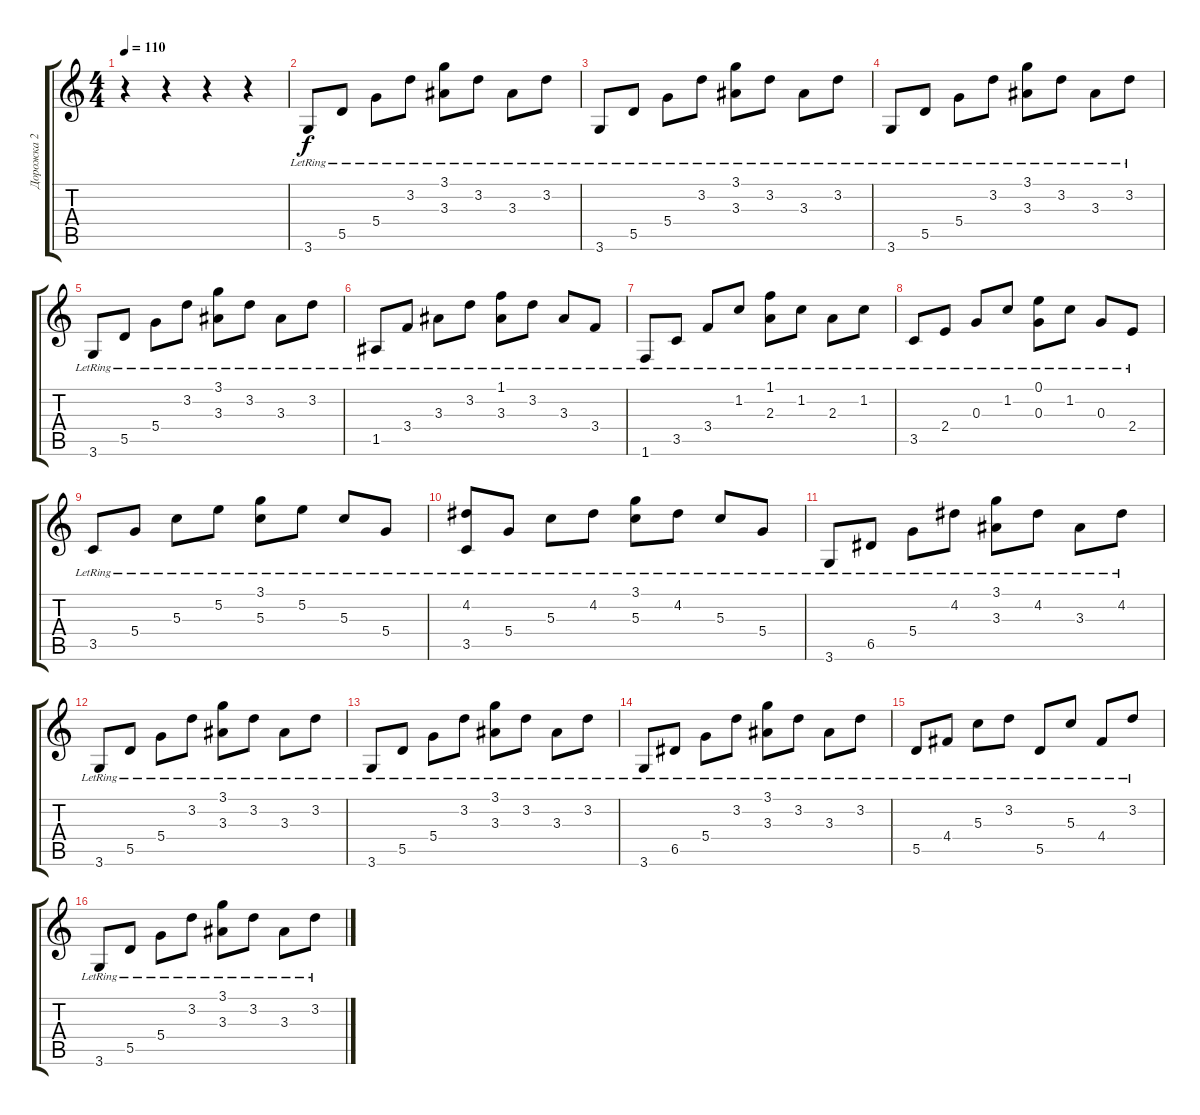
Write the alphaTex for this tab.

\track ("Дорожка 2" "Дорожка 2") {instrument acousticguitarnylon}
\staff {score tabs}
\tuning (E4 B3 G3 D3 A2 E2) {hide}
\ts (4 4)
\tempo 110
\clef g2
\ks c
r.4{dy f instrument acousticguitarnylon} r.4 r.4 r.4 |
3.6{lr}.8 5.5{lr}.8 5.4{lr}.8 3.2{lr}.8 (3.1{lr} 3.3{lr}).8 3.2{lr}.8 3.3{lr}.8 3.2{lr}.8 |
3.6{lr}.8 5.5{lr}.8 5.4{lr}.8 3.2{lr}.8 (3.1{lr} 3.3{lr}).8 3.2{lr}.8 3.3{lr}.8 3.2{lr}.8 |
3.6{lr}.8 5.5{lr}.8 5.4{lr}.8 3.2{lr}.8 (3.1{lr} 3.3{lr}).8 3.2{lr}.8 3.3{lr}.8 3.2{lr}.8 |
3.6{lr}.8 5.5{lr}.8 5.4{lr}.8 3.2{lr}.8 (3.1{lr} 3.3{lr}).8 3.2{lr}.8 3.3{lr}.8 3.2{lr}.8 |
1.5{lr}.8 3.4{lr}.8 3.3{lr}.8 3.2{lr}.8 (1.1{lr} 3.3{lr}).8 3.2{lr}.8 3.3{lr}.8 3.4{lr}.8 |
1.6{lr}.8 3.5{lr}.8 3.4{lr}.8 1.2{lr}.8 (1.1{lr} 2.3{lr}).8 1.2{lr}.8 2.3{lr}.8 1.2{lr}.8 |
3.5{lr}.8 2.4{lr}.8 0.3{lr}.8 1.2{lr}.8 (0.1{lr} 0.3{lr}).8 1.2{lr}.8 0.3{lr}.8 2.4{lr}.8 |
3.5{lr}.8 5.4{lr}.8 5.3{lr}.8 5.2{lr}.8 (3.1{lr} 5.3{lr}).8 5.2{lr}.8 5.3{lr}.8 5.4{lr}.8 |
(4.2{lr} 3.5{lr}).8 5.4{lr}.8 5.3{lr}.8 4.2{lr}.8 (3.1{lr} 5.3{lr}).8 4.2{lr}.8 5.3{lr}.8 5.4{lr}.8 |
3.6{lr}.8 6.5{lr}.8 5.4{lr}.8 4.2{lr}.8 (3.1{lr} 3.3{lr}).8 4.2{lr}.8 3.3{lr}.8 4.2{lr}.8 |
3.6{lr}.8 5.5{lr}.8 5.4{lr}.8 3.2{lr}.8 (3.1{lr} 3.3{lr}).8 3.2{lr}.8 3.3{lr}.8 3.2{lr}.8 |
3.6{lr}.8 5.5{lr}.8 5.4{lr}.8 3.2{lr}.8 (3.1{lr} 3.3{lr}).8 3.2{lr}.8 3.3{lr}.8 3.2{lr}.8 |
3.6{lr}.8 6.5{lr}.8 5.4{lr}.8 3.2{lr}.8 (3.1{lr} 3.3{lr}).8 3.2{lr}.8 3.3{lr}.8 3.2{lr}.8 |
5.5{lr}.8 4.4{lr}.8 5.3{lr}.8 3.2{lr}.8 5.5{lr}.8 5.3{lr}.8 4.4{lr}.8 3.2{lr}.8 |
3.6{lr}.8 5.5{lr}.8 5.4{lr}.8 3.2{lr}.8 (3.1{lr} 3.3{lr}).8 3.2{lr}.8 3.3{lr}.8 3.2{lr}.8
